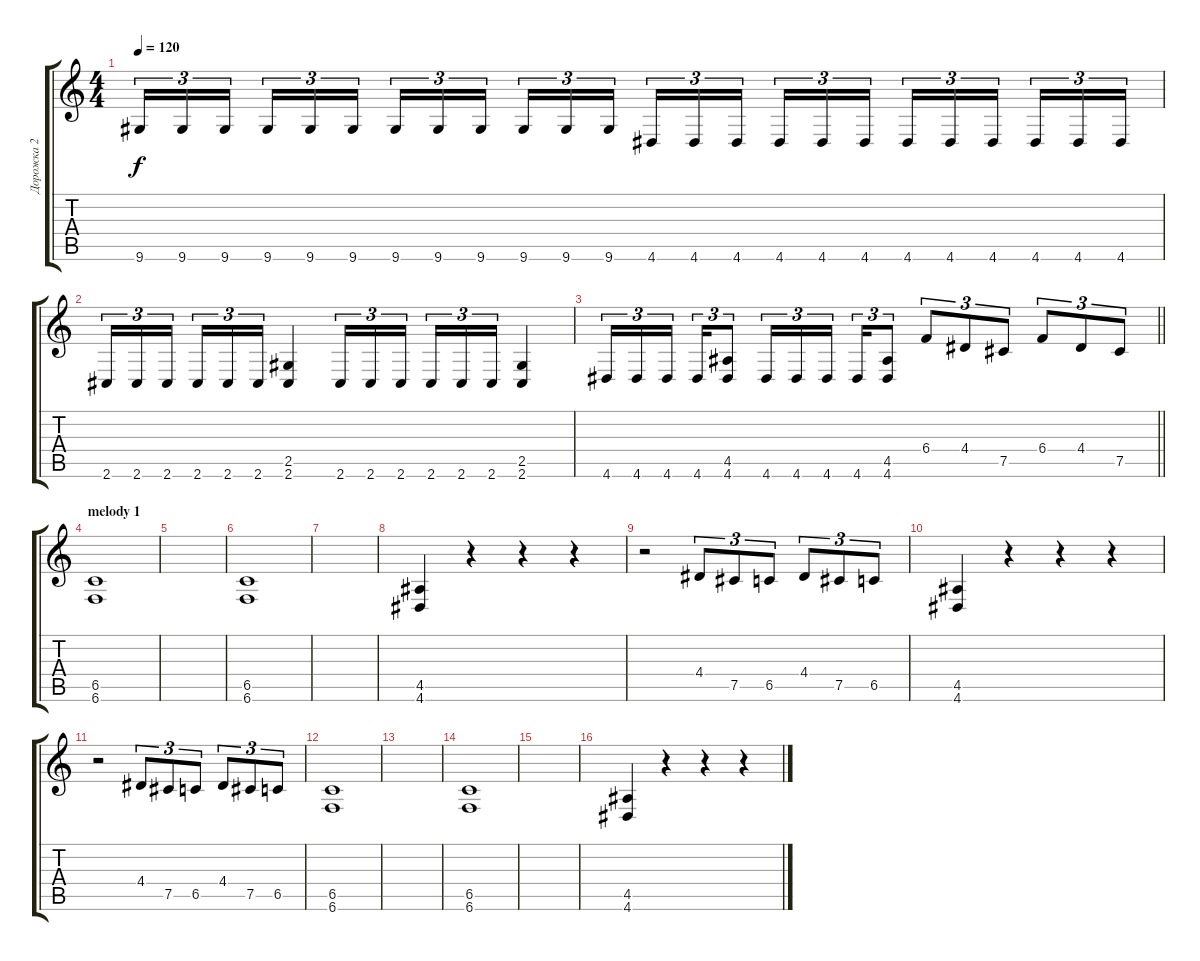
\track ("Дорожка 2" "Дорожка 2") {instrument distortionguitar}
\staff {score tabs}
\tuning (Db4 Ab3 E3 B2 Gb2 B1) {hide}
\ts (4 4)
\tempo 120
\clef g2
\ks c
9.6.16{tu (3 2) dy f} 9.6.16{tu (3 2)} 9.6.16{tu (3 2) beam splitsecondary} 9.6.16{tu (3 2)} 9.6.16{tu (3 2)} 9.6.16{tu (3 2)} 9.6.16{tu (3 2)} 9.6.16{tu (3 2)} 9.6.16{tu (3 2) beam splitsecondary} 9.6.16{tu (3 2)} 9.6.16{tu (3 2)} 9.6.16{tu (3 2)} 4.6.16{tu (3 2)} 4.6.16{tu (3 2)} 4.6.16{tu (3 2) beam splitsecondary} 4.6.16{tu (3 2)} 4.6.16{tu (3 2)} 4.6.16{tu (3 2)} 4.6.16{tu (3 2)} 4.6.16{tu (3 2)} 4.6.16{tu (3 2) beam splitsecondary} 4.6.16{tu (3 2)} 4.6.16{tu (3 2)} 4.6.16{tu (3 2)} |
2.6.16{tu (3 2)} 2.6.16{tu (3 2)} 2.6.16{tu (3 2) beam splitsecondary} 2.6.16{tu (3 2)} 2.6.16{tu (3 2)} 2.6.16{tu (3 2)} (2.5 2.6).4 2.6.16{tu (3 2)} 2.6.16{tu (3 2)} 2.6.16{tu (3 2) beam splitsecondary} 2.6.16{tu (3 2)} 2.6.16{tu (3 2)} 2.6.16{tu (3 2)} (2.5 2.6).4 |
\barLineRight lightlight
4.6.16{tu (3 2)} 4.6.16{tu (3 2)} 4.6.16{tu (3 2) beam splitsecondary} 4.6.16{tu (3 2)} (4.5 4.6).8{tu (3 2)} 4.6.16{tu (3 2)} 4.6.16{tu (3 2)} 4.6.16{tu (3 2) beam splitsecondary} 4.6.16{tu (3 2)} (4.5 4.6).8{tu (3 2)} 6.4.8{tu (3 2)} 4.4.8{tu (3 2)} 7.5.8{tu (3 2)} 6.4.8{tu (3 2)} 4.4.8{tu (3 2)} 7.5.8{tu (3 2)} |
\section ("" "melody 1")
(6.5 6.6).1 |
|
(6.5 6.6).1 |
|
(4.5 4.6).4 r.4 r.4 r.4 |
r.2 4.4.8{tu (3 2)} 7.5.8{tu (3 2)} 6.5.8{tu (3 2)} 4.4.8{tu (3 2)} 7.5.8{tu (3 2)} 6.5.8{tu (3 2)} |
(4.5 4.6).4 r.4 r.4 r.4 |
r.2 4.4.8{tu (3 2)} 7.5.8{tu (3 2)} 6.5.8{tu (3 2)} 4.4.8{tu (3 2)} 7.5.8{tu (3 2)} 6.5.8{tu (3 2)} |
(6.5 6.6).1 |
|
(6.5 6.6).1 |
|
(4.5 4.6).4 r.4 r.4 r.4
